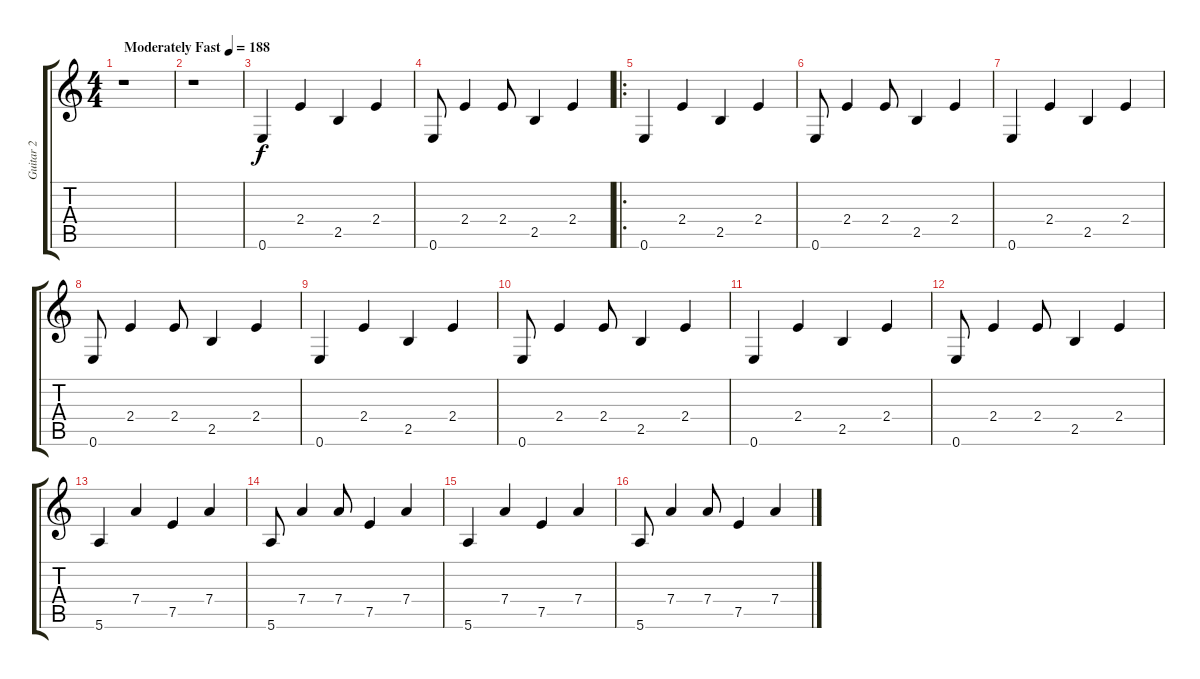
\track ("Guitar 2" "Guitar 2") {instrument electricguitarclean}
\staff {score tabs}
\tuning (E4 B3 G3 D3 A2 E2) {hide}
\ts (4 4)
\tempo (188 "Moderately Fast")
\clef g2
\ks c
r.1{dy f instrument electricguitarclean} |
r.1 |
0.6.4 2.4.4 2.5.4 2.4.4 |
0.6.8 2.4.4 2.4.8 2.5.4 2.4.4 |
\ro
0.6.4 2.4.4 2.5.4 2.4.4 |
0.6.8 2.4.4 2.4.8 2.5.4 2.4.4 |
0.6.4 2.4.4 2.5.4 2.4.4 |
0.6.8 2.4.4 2.4.8 2.5.4 2.4.4 |
0.6.4 2.4.4 2.5.4 2.4.4 |
0.6.8 2.4.4 2.4.8 2.5.4 2.4.4 |
0.6.4 2.4.4 2.5.4 2.4.4 |
0.6.8 2.4.4 2.4.8 2.5.4 2.4.4 |
5.6.4 7.4.4 7.5.4 7.4.4 |
5.6.8 7.4.4 7.4.8 7.5.4 7.4.4 |
5.6.4 7.4.4 7.5.4 7.4.4 |
5.6.8 7.4.4 7.4.8 7.5.4 7.4.4
